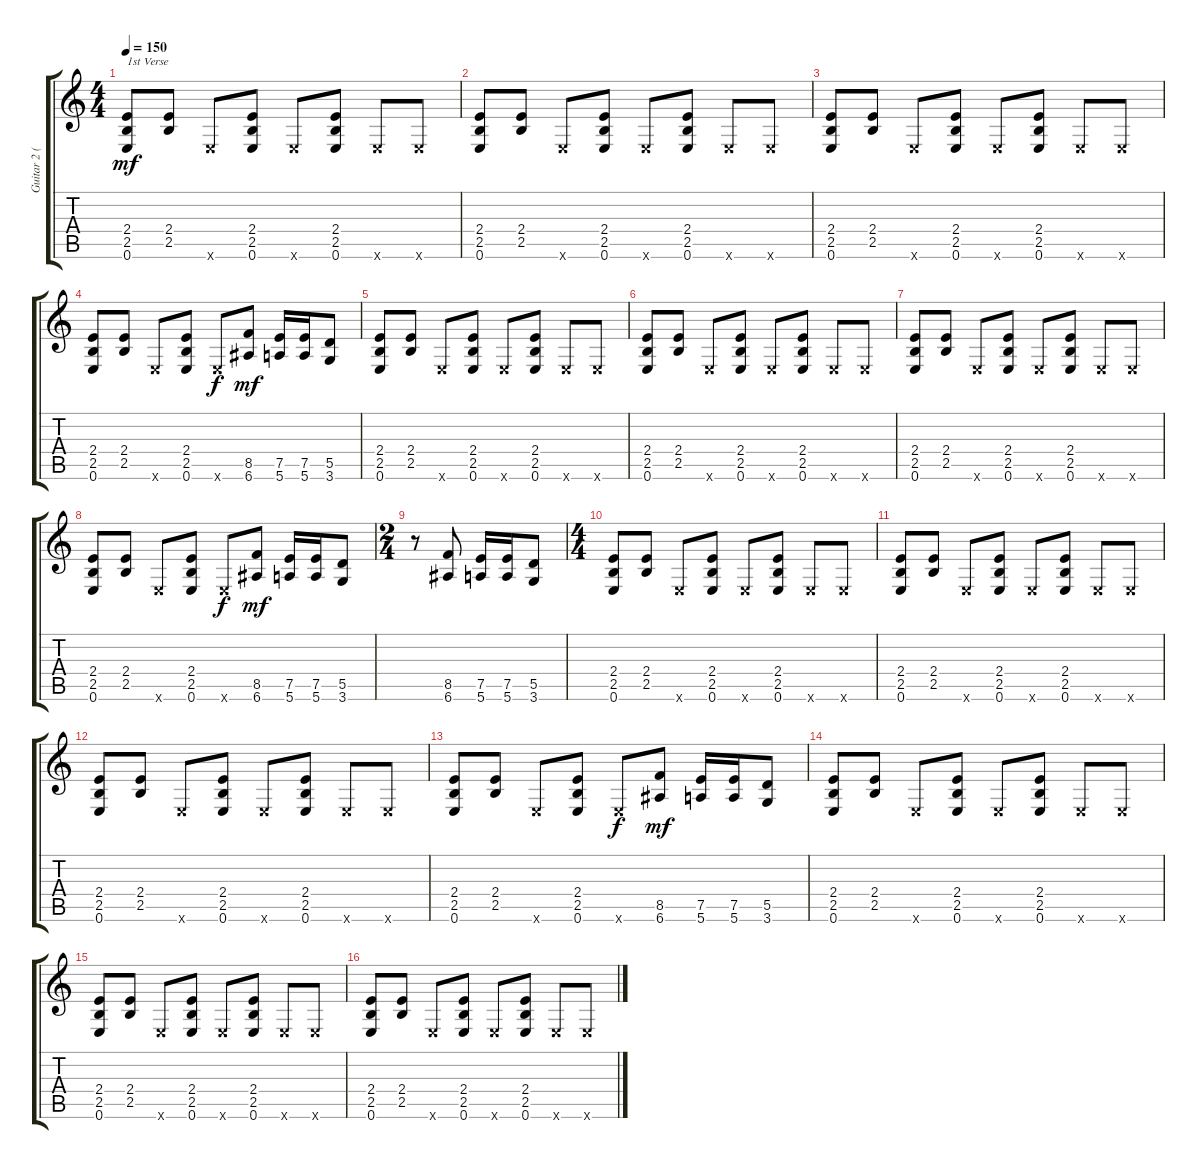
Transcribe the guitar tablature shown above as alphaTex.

\track ("Guitar 2 (Al Pitrelli)" "Guitar 2 (") {instrument distortionguitar}
\staff {score tabs}
\tuning (E4 B3 G3 D3 A2 E2) {hide}
\ts (4 4)
\tempo 150
\clef g2
\ks c
(2.4 2.5 0.6).8{txt "1st Verse" dy mf} (2.4 2.5).8 0.6{x}.8 (2.4 2.5 0.6).8 0.6{x}.8 (2.4 2.5 0.6).8 0.6{x}.8 0.6{x}.8 |
(2.4 2.5 0.6).8 (2.4 2.5).8 0.6{x}.8 (2.4 2.5 0.6).8 0.6{x}.8 (2.4 2.5 0.6).8 0.6{x}.8 0.6{x}.8 |
(2.4 2.5 0.6).8 (2.4 2.5).8 0.6{x}.8 (2.4 2.5 0.6).8 0.6{x}.8 (2.4 2.5 0.6).8 0.6{x}.8 0.6{x}.8 |
(2.4 2.5 0.6).8 (2.4 2.5).8 0.6{x}.8 (2.4 2.5 0.6).8 0.6{x}.8{dy f} (8.5 6.6).8{dy mf} (7.5 5.6).16 (7.5 5.6).16 (5.5 3.6).8 |
(2.4 2.5 0.6).8 (2.4 2.5).8 0.6{x}.8 (2.4 2.5 0.6).8 0.6{x}.8 (2.4 2.5 0.6).8 0.6{x}.8 0.6{x}.8 |
(2.4 2.5 0.6).8 (2.4 2.5).8 0.6{x}.8 (2.4 2.5 0.6).8 0.6{x}.8 (2.4 2.5 0.6).8 0.6{x}.8 0.6{x}.8 |
(2.4 2.5 0.6).8 (2.4 2.5).8 0.6{x}.8 (2.4 2.5 0.6).8 0.6{x}.8 (2.4 2.5 0.6).8 0.6{x}.8 0.6{x}.8 |
(2.4 2.5 0.6).8 (2.4 2.5).8 0.6{x}.8 (2.4 2.5 0.6).8 0.6{x}.8{dy f} (8.5 6.6).8{dy mf} (7.5 5.6).16 (7.5 5.6).16 (5.5 3.6).8 |
\ts (2 4)
r.8 (8.5 6.6).8 (7.5 5.6).16 (7.5 5.6).16 (5.5 3.6).8 |
\ts (4 4)
(2.4 2.5 0.6).8 (2.4 2.5).8 0.6{x}.8 (2.4 2.5 0.6).8 0.6{x}.8 (2.4 2.5 0.6).8 0.6{x}.8 0.6{x}.8 |
(2.4 2.5 0.6).8 (2.4 2.5).8 0.6{x}.8 (2.4 2.5 0.6).8 0.6{x}.8 (2.4 2.5 0.6).8 0.6{x}.8 0.6{x}.8 |
(2.4 2.5 0.6).8 (2.4 2.5).8 0.6{x}.8 (2.4 2.5 0.6).8 0.6{x}.8 (2.4 2.5 0.6).8 0.6{x}.8 0.6{x}.8 |
(2.4 2.5 0.6).8 (2.4 2.5).8 0.6{x}.8 (2.4 2.5 0.6).8 0.6{x}.8{dy f} (8.5 6.6).8{dy mf} (7.5 5.6).16 (7.5 5.6).16 (5.5 3.6).8 |
(2.4 2.5 0.6).8 (2.4 2.5).8 0.6{x}.8 (2.4 2.5 0.6).8 0.6{x}.8 (2.4 2.5 0.6).8 0.6{x}.8 0.6{x}.8 |
(2.4 2.5 0.6).8 (2.4 2.5).8 0.6{x}.8 (2.4 2.5 0.6).8 0.6{x}.8 (2.4 2.5 0.6).8 0.6{x}.8 0.6{x}.8 |
(2.4 2.5 0.6).8 (2.4 2.5).8 0.6{x}.8 (2.4 2.5 0.6).8 0.6{x}.8 (2.4 2.5 0.6).8 0.6{x}.8 0.6{x}.8
